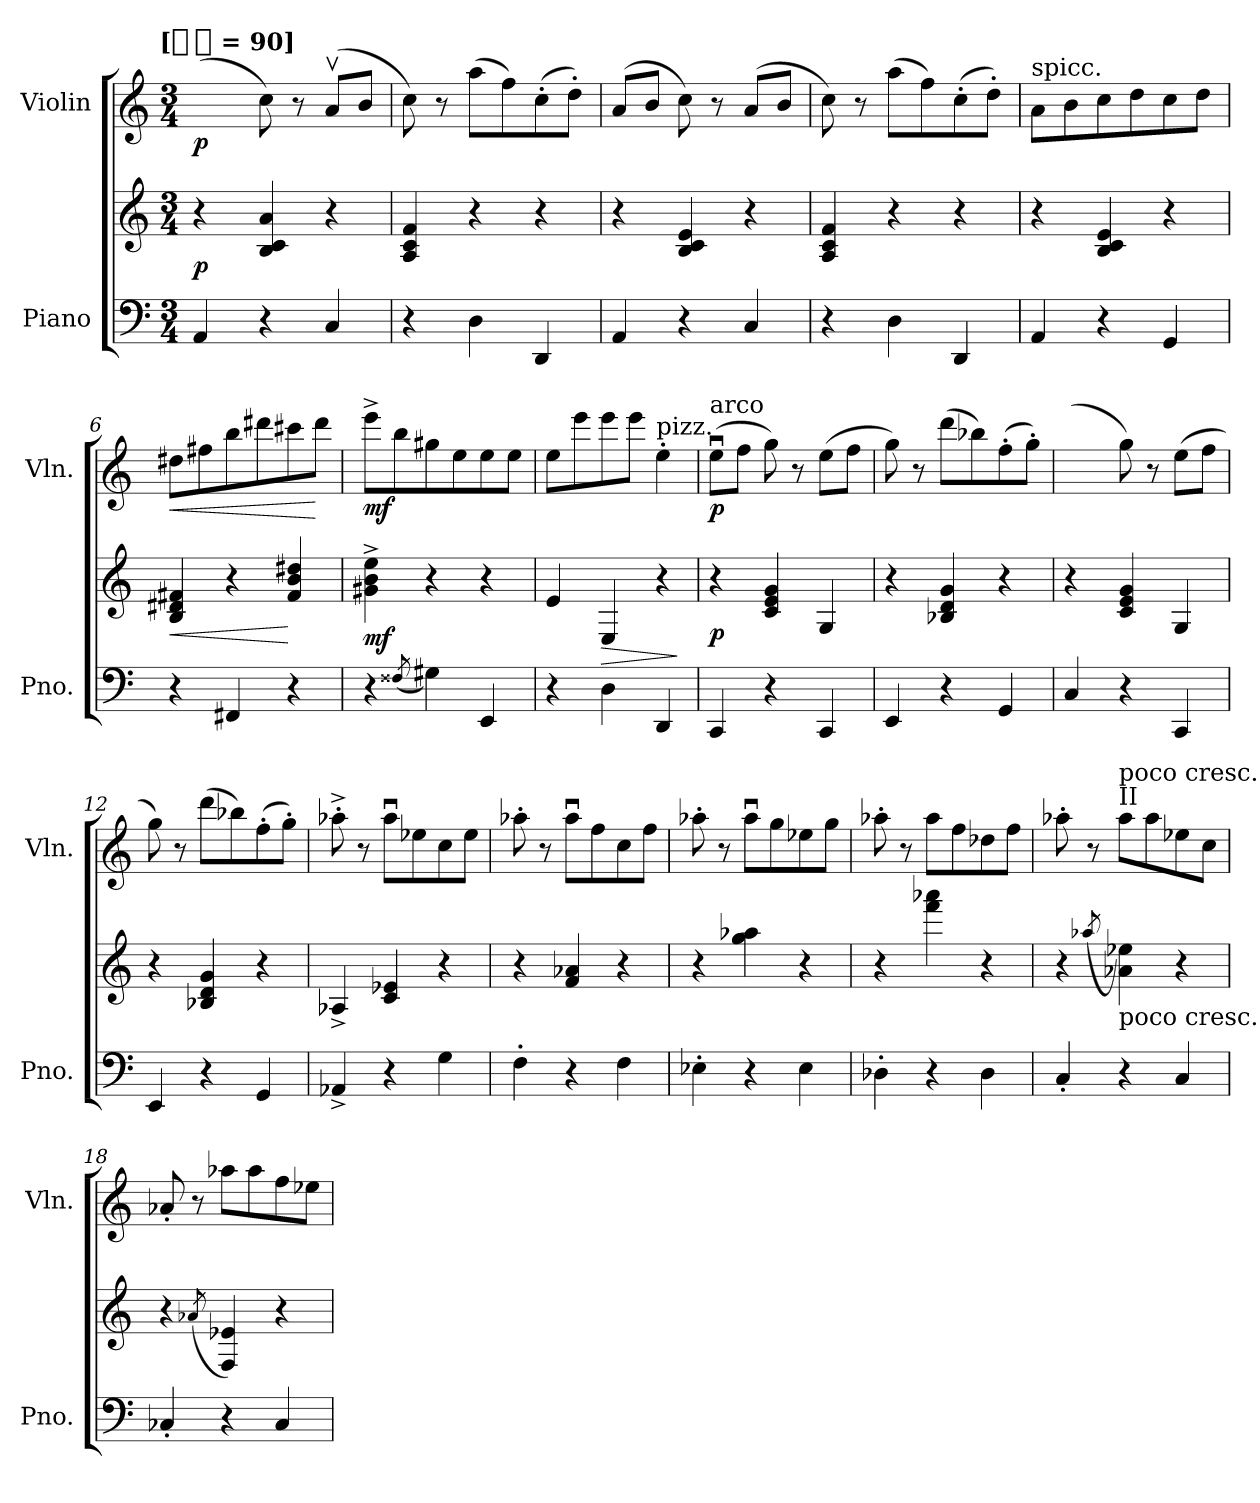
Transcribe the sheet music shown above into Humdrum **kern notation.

**kern	**kern	**dynam	**kern	**dynam
*part2	*part2	*part2	*part1	*part1
*staff3	*staff2	*staff2/3	*staff1	*staff1
*I"Piano	*	*	*I"Violin	*
*I'Pno.	*	*	*I'Vln.	*
*clefF4	*clefG2	*	*clefG2	*
*k[]	*k[]	*	*k[]	*
*C:	*C:	*	*C:	*
!!LO:TX:omd:t=[[half-dot] = 90]
*M3/4	*M3/4	*	*M3/4	*
*MM270	*MM270	*	*MM270	*
=1	=1	=1	=1	=1
4AA	4r	p	(8aayyou	p
.	.	.	8bJ	.
4r	4B 4c 4a	.	8cc)	.
.	.	.	8r	.
4C	4r	.	(8avL	.
.	.	.	8bJ	.
=2	=2	=2	=2	=2
4r	4A 4c 4f	.	8cc)	.
.	.	.	8r	.
4D	4r	.	(8aaL	.
.	.	.	8ff)	.
4DD	4r	.	(8cc'	.
.	.	.	8dd'J)	.
=3	=3	=3	=3	=3
4AA	4r	.	(8aL	.
.	.	.	8bJ	.
4r	4B 4c 4e	.	8cc)	.
.	.	.	8r	.
4C	4r	.	(8aL	.
.	.	.	8bJ	.
=4	=4	=4	=4	=4
4r	4A 4c 4f	.	8cc)	.
.	.	.	8r	.
4D	4r	.	(8aaL	.
.	.	.	8ff)	.
4DD	4r	.	(8cc'	.
.	.	.	8dd'J)	.
=5	=5	=5	=5	=5
!	!	!	!LO:TX:a:t=spicc.	!
4AA	4r	.	8aL	.
.	.	.	8b	.
4r	4B 4c 4e	.	8cc	.
.	.	.	8dd	.
4GG	4r	.	8cc	.
.	.	.	8ddJ	.
=6	=6	=6	=6	=6
!	!	!	!	!LO:HP:b
4r	4B 4d#X 4f#X	<	8dd#XL	<
.	.	.	8ff#X	.
4FF#X	4r	.	8bb	.
.	.	.	8ddd#X	.
4r	4f# 4b 4dd#X	[	8ccc#X	.
.	.	.	8ddd#J	[
=7	=7	=7	=7	=7
4r	4g#X^ 4b^ 4ee^	mf	8eee^L	mf
.	.	.	8bb	.
(8qF##X/	.	.	.	.
4G#X)	4r	.	8gg#X	.
.	.	.	8ee	.
4EE	4r	.	8ee	.
.	.	.	8eeJ	.
=8	=8	=8	=8	=8
4r	4e	.	8eeL	.
.	.	.	8eee	.
4D	4E	>	8eee	.
.	.	.	8eeeJ	.
!	!	!	!LO:TX:a:t=pizz.	!
4DD	4r	.	4ee'"	.
.	.	]	.	.
=9	=9	=9	=9	=9
!	!	!	!LO:TX:a:t=arco	!
4CC	4r	p	(8eeuL	p
.	.	.	8ffJ	.
4r	4c 4e 4g	.	8gg)	.
.	.	.	8r	.
4CC	4G	.	(8eeL	.
.	.	.	8ffJ	.
=10	=10	=10	=10	=10
4EE	4r	.	8gg)	.
.	.	.	8r	.
4r	4B-X 4d 4g	.	(8dddL	.
.	.	.	8bb-X)	.
4GG	4r	.	(8ff'	.
.	.	.	8gg'J)	.
=11	=11	=11	=11	=11
4C	4r	.	(8eeeyyo	.
.	.	.	8ffJ	.
4r	4c 4e 4g	.	8gg)	.
.	.	.	8r	.
4CC	4G	.	(8eeL	.
.	.	.	8ffJ	.
=12	=12	=12	=12	=12
4EE	4r	.	8gg)	.
.	.	.	8r	.
4r	4B-X 4d 4g	.	(8dddL	.
.	.	.	8bb-X)	.
4GG	4r	.	(8ff'	.
.	.	.	8gg'J)	.
=13	=13	=13	=13	=13
4AA-X^	4A-X^	.	8aa-X'^	.
.	.	.	8r	.
4r	4c 4e-X	.	8aa-uL	.
.	.	.	8ee-X	.
4G	4r	.	8cc	.
.	.	.	8ee-J	.
=14	=14	=14	=14	=14
4F'	4r	.	8aa-X'	.
.	.	.	8r	.
4r	4f 4a-X	.	8aa-uL	.
.	.	.	8ff	.
4F	4r	.	8cc	.
.	.	.	8ffJ	.
=15	=15	=15	=15	=15
4E-X'	4r	.	8aa-X'	.
.	.	.	8r	.
4r	4gg 4aa-X	.	8aa-uL	.
.	.	.	8gg	.
4E-	4r	.	8ee-X	.
.	.	.	8ggJ	.
=16	=16	=16	=16	=16
4D-X'	4r	.	8aa-X'	.
.	.	.	8r	.
4r	4fff 4aaa-X	.	8aa-L	.
.	.	.	8ff	.
4D-	4r	.	8dd-X	.
.	.	.	8ffJ	.
=17	=17	=17	=17	=17
4C'	4r	.	8aa-X'	.
.	.	.	8r	.
.	(8qaa-X/	.	.	.
!	!	!	!LO:TX:a:t=II	!
!	!	!	!LO:TX:t=poco cresc.	!
!	!LO:TX:c:t=poco cresc.	!	!	!
4r	4a-X 4ee-X)	.	8aa-L	.
.	.	.	8aa-	.
4C	4r	.	8ee-X	.
.	.	.	8ccJ	.
=18	=18	=18	=18	=18
4C-X'	4r	.	8a-X'	.
.	.	.	8r	.
.	(8qa-X/	.	.	.
4r	4F 4e-X)	.	8aa-XL	.
.	.	.	8aa-	.
4C-	4r	.	8ff	.
.	.	.	8ee-XJ	.
=	=	=	=	=
*-	*-	*-	*-	*-
